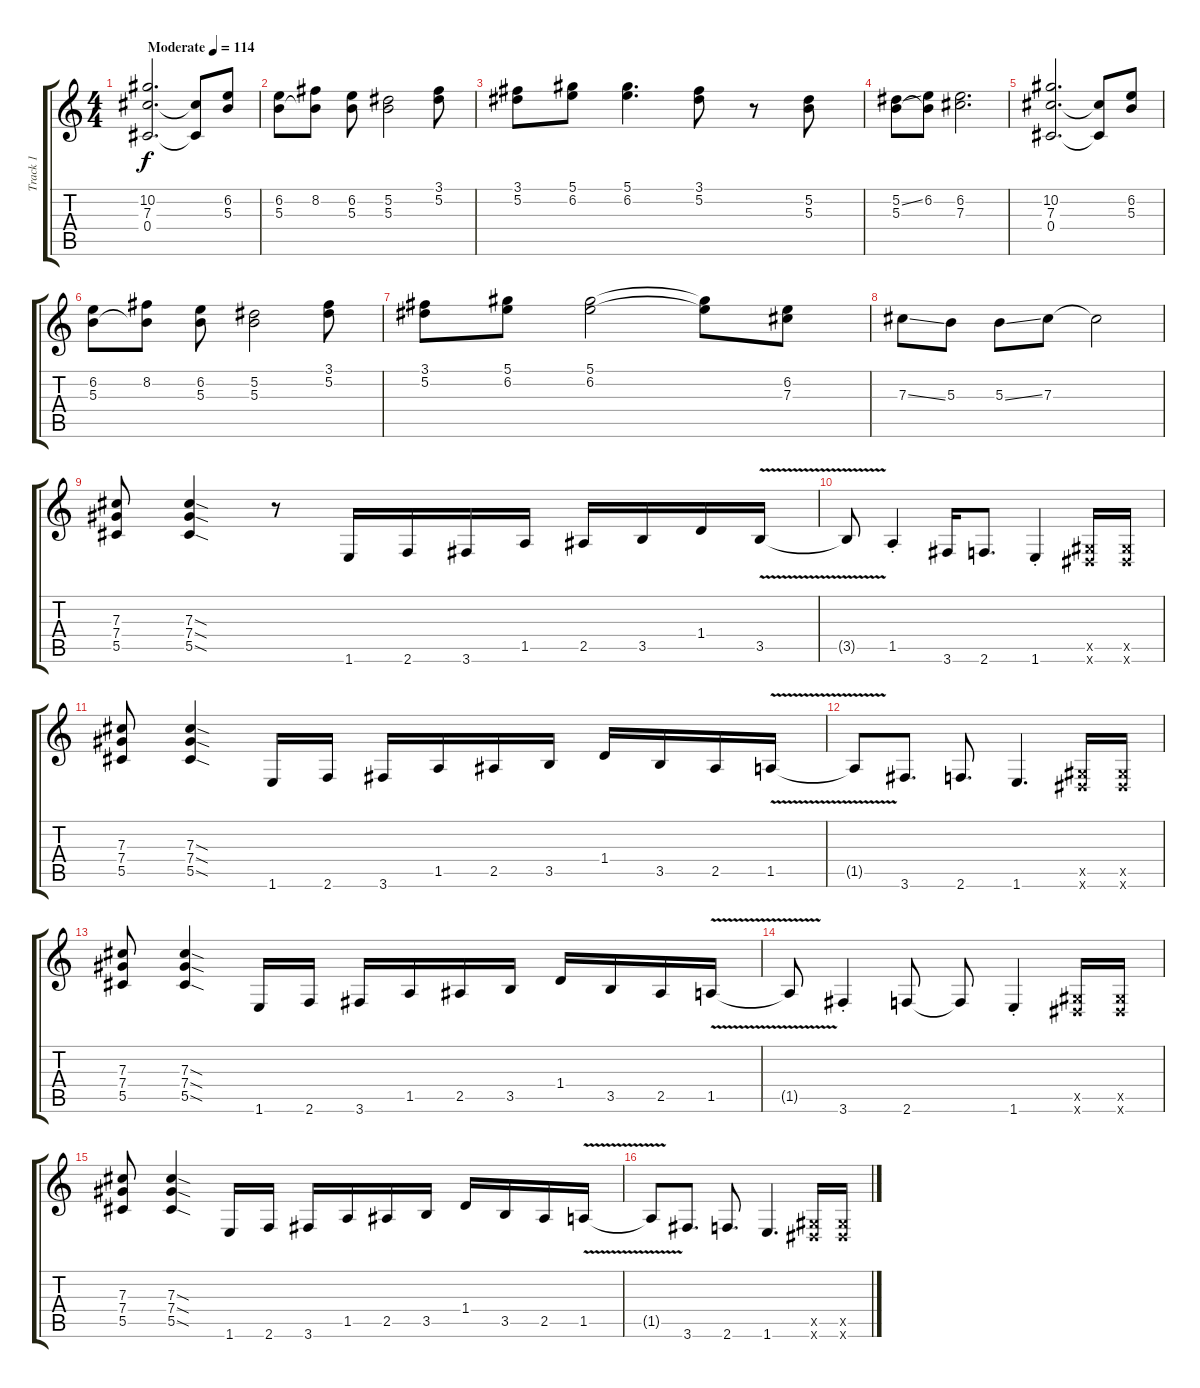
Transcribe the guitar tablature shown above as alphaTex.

\track ("Track 1" "Track 1") {instrument overdrivenguitar}
\staff {score tabs}
\tuning (Eb4 Bb3 Gb3 Db3 Ab2 Eb2) {hide}
\ts (4 4)
\tempo (114 "Moderate")
\clef g2
\ks c
(10.2 7.3 0.4).2{d dy f instrument overdrivenguitar} (7.3{t} 0.4{t}).8 (6.2 5.3).8 |
(6.2 5.3).8 (8.2 5.3{t}).8 (6.2 5.3).8 (5.2 5.3).2 (3.1 5.2).8 |
(3.1 5.2).8 (5.1 6.2).8 (5.1 6.2).4{d} (3.1 5.2).8 r.8 (5.2 5.3).8 |
(5.2{ss} 5.3).8 (6.2 5.3{t}).8 (6.2 7.3).2{d} |
(10.2 7.3 0.4).2{d} (7.3{t} 0.4{t}).8 (6.2 5.3).8 |
(6.2 5.3).8 (8.2 5.3{t}).8 (6.2 5.3).8 (5.2 5.3).2 (3.1 5.2).8 |
(3.1 5.2).8 (5.1 6.2).8 (5.1 6.2).2 (5.1{t} 6.2{t}).8 (6.2 7.3).8 |
7.3{ss}.8 5.3.8 5.3{ss}.8 7.3.8 7.3{t}.2 |
(7.3 7.4 5.5).8 (7.3{sod} 7.4{sod} 5.5{sod}).4 r.8 1.6.16 2.6.16 3.6.16 1.5.16 2.5.16 3.5.16 1.4.16 3.5{v}.16 |
3.5{t}.8 1.5{st}.4 3.6.16 2.6.8{d} 1.6{st}.4 (0.5{x} 0.6{x}).16 (0.5{x} 0.6{x}).16 |
(7.3 7.4 5.5).8 (7.3{sod} 7.4{sod} 5.5{sod}).4 1.6.16 2.6.16 3.6.16 1.5.16 2.5.16 3.5.16 1.4.16 3.5.16 2.5.16 1.5{v}.16 |
1.5{t}.8 3.6.8{d} 2.6.8{d} 1.6.4{d} (0.5{x} 0.6{x}).16 (0.5{x} 0.6{x}).16 |
(7.3 7.4 5.5).8 (7.3{sod} 7.4{sod} 5.5{sod}).4 1.6.16 2.6.16 3.6.16 1.5.16 2.5.16 3.5.16 1.4.16 3.5.16 2.5.16 1.5{v}.16 |
1.5{t}.8 3.6{st}.4 2.6.8 2.6{t}.8 1.6{st}.4 (0.5{x} 0.6{x}).16 (0.5{x} 0.6{x}).16 |
(7.3 7.4 5.5).8 (7.3{sod} 7.4{sod} 5.5{sod}).4 1.6.16 2.6.16 3.6.16 1.5.16 2.5.16 3.5.16 1.4.16 3.5.16 2.5.16 1.5{v}.16 |
1.5{t}.8 3.6.8{d} 2.6.8{d} 1.6.4{d} (0.5{x} 0.6{x}).16 (0.5{x} 0.6{x}).16
